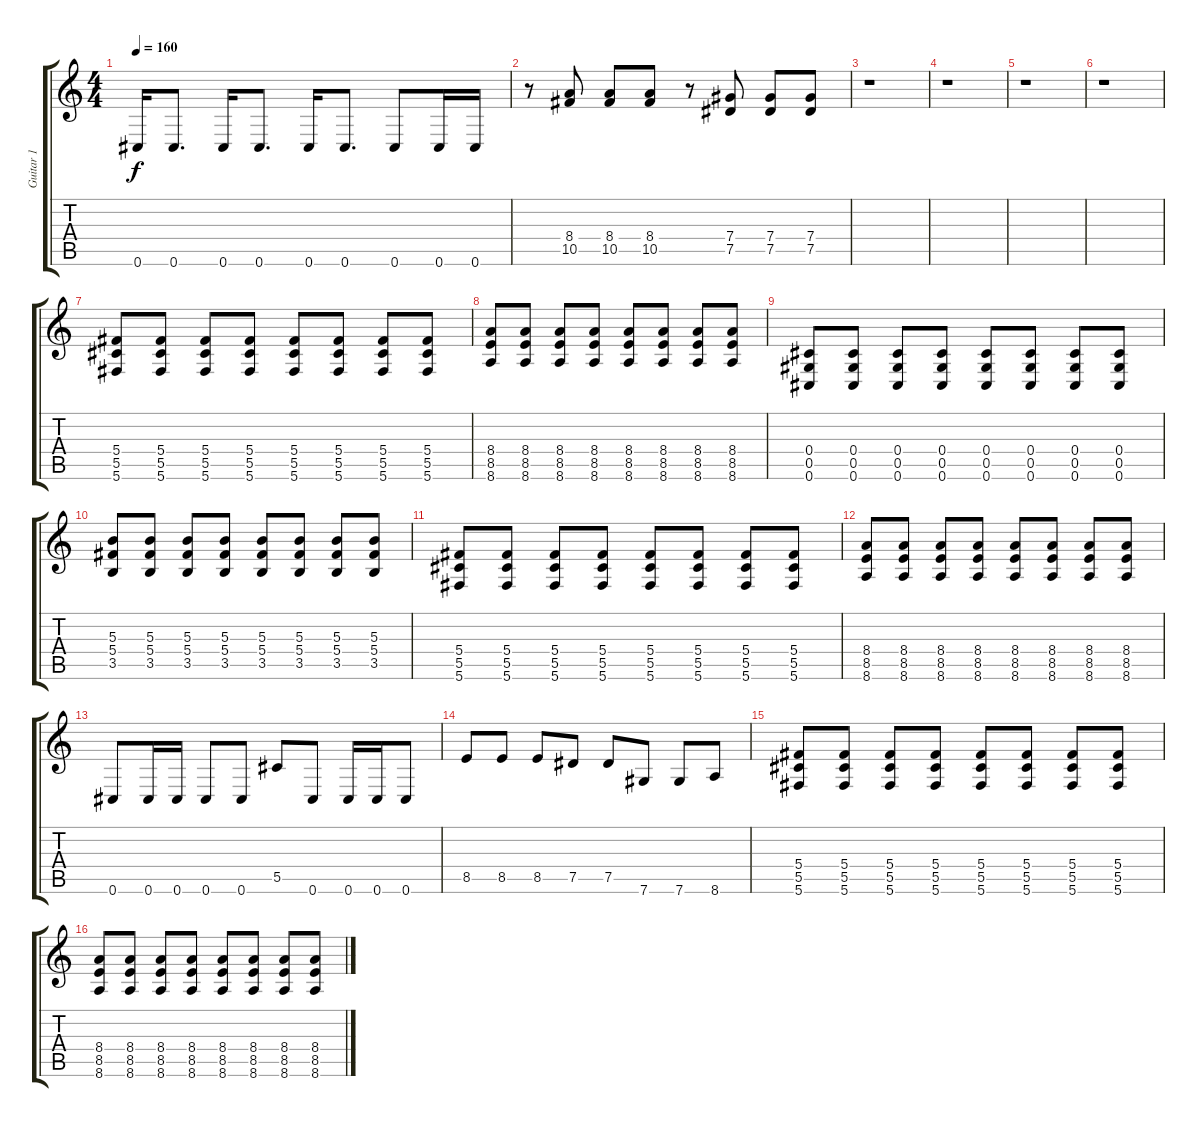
\track ("Guitar 1" "Guitar 1") {instrument distortionguitar}
\staff {score tabs}
\tuning (Eb4 Bb3 Gb3 Db3 Ab2 Db2) {hide}
\ts (4 4)
\tempo 160
\clef g2
\ks c
0.6.16{dy f} 0.6.8{d} 0.6.16 0.6.8{d} 0.6.16 0.6.8{d} 0.6.8 0.6.16 0.6.16 |
r.8 (8.4 10.5).8 (8.4 10.5).8 (8.4 10.5).8 r.8 (7.4 7.5).8 (7.4 7.5).8 (7.4 7.5).8 |
r.1 |
r.1 |
r.1 |
r.1 |
(5.4 5.5 5.6).8 (5.4 5.5 5.6).8 (5.4 5.5 5.6).8 (5.4 5.5 5.6).8 (5.4 5.5 5.6).8 (5.4 5.5 5.6).8 (5.4 5.5 5.6).8 (5.4 5.5 5.6).8 |
(8.4 8.5 8.6).8 (8.4 8.5 8.6).8 (8.4 8.5 8.6).8 (8.4 8.5 8.6).8 (8.4 8.5 8.6).8 (8.4 8.5 8.6).8 (8.4 8.5 8.6).8 (8.4 8.5 8.6).8 |
(0.4 0.5 0.6).8 (0.4 0.5 0.6).8 (0.4 0.5 0.6).8 (0.4 0.5 0.6).8 (0.4 0.5 0.6).8 (0.4 0.5 0.6).8 (0.4 0.5 0.6).8 (0.4 0.5 0.6).8 |
(5.3 5.4 3.5).8 (5.3 5.4 3.5).8 (5.3 5.4 3.5).8 (5.3 5.4 3.5).8 (5.3 5.4 3.5).8 (5.3 5.4 3.5).8 (5.3 5.4 3.5).8 (5.3 5.4 3.5).8 |
(5.4 5.5 5.6).8 (5.4 5.5 5.6).8 (5.4 5.5 5.6).8 (5.4 5.5 5.6).8 (5.4 5.5 5.6).8 (5.4 5.5 5.6).8 (5.4 5.5 5.6).8 (5.4 5.5 5.6).8 |
(8.4 8.5 8.6).8 (8.4 8.5 8.6).8 (8.4 8.5 8.6).8 (8.4 8.5 8.6).8 (8.4 8.5 8.6).8 (8.4 8.5 8.6).8 (8.4 8.5 8.6).8 (8.4 8.5 8.6).8 |
0.6.8 0.6.16 0.6.16 0.6.8 0.6.8 5.5.8 0.6.8 0.6.16 0.6.16 0.6.8 |
8.5.8 8.5.8 8.5.8 7.5.8 7.5.8 7.6.8 7.6.8 8.6.8 |
(5.4 5.5 5.6).8 (5.4 5.5 5.6).8 (5.4 5.5 5.6).8 (5.4 5.5 5.6).8 (5.4 5.5 5.6).8 (5.4 5.5 5.6).8 (5.4 5.5 5.6).8 (5.4 5.5 5.6).8 |
(8.4 8.5 8.6).8 (8.4 8.5 8.6).8 (8.4 8.5 8.6).8 (8.4 8.5 8.6).8 (8.4 8.5 8.6).8 (8.4 8.5 8.6).8 (8.4 8.5 8.6).8 (8.4 8.5 8.6).8
